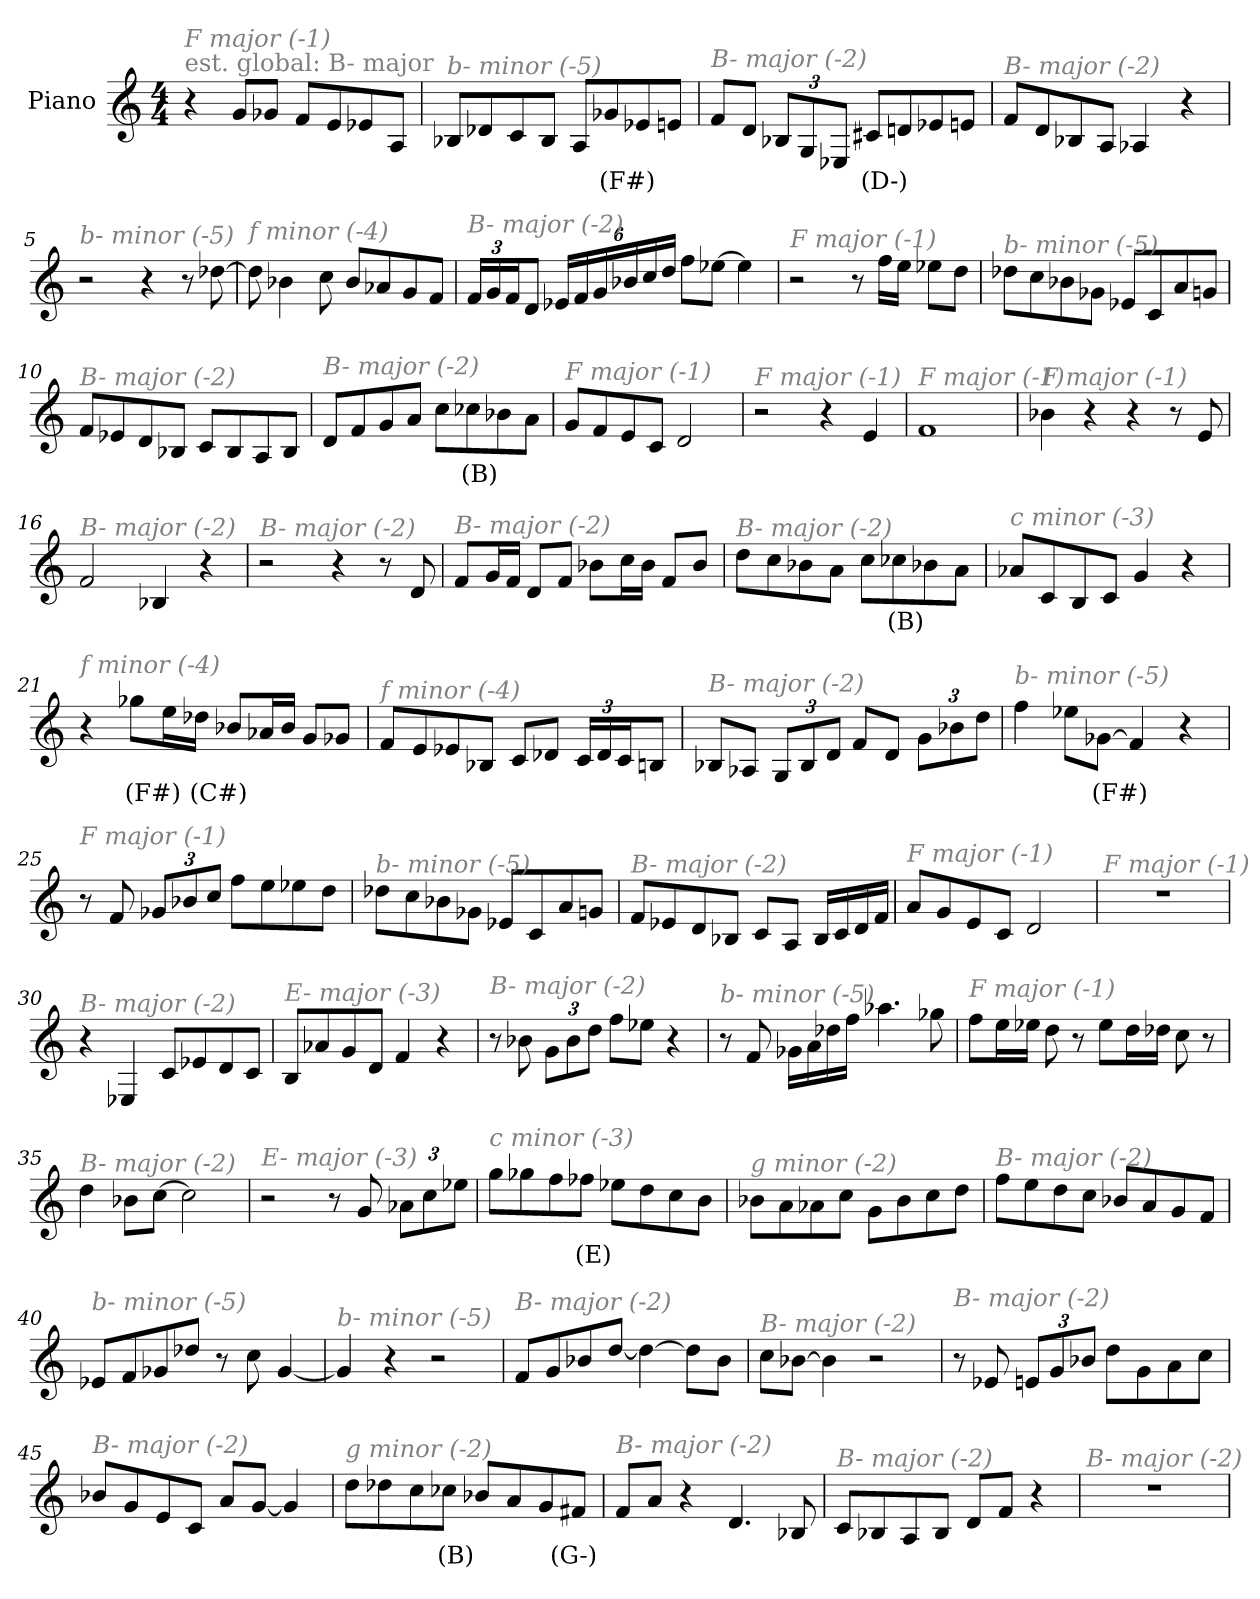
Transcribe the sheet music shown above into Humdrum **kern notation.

**kern	**text
*part1	*part1
*staff1	*staff1
*I"Piano	*
*I'Pno	*
*clefG2	*
*k[]	*
*M4/4	*
*MM236	*
=1	=1
!LO:TX:a:color=#808080:t=est. global&colon; B- major	!
!LO:TX:i:color=#808080:t=F major (-1)	!
4r	.
8g/L	.
8g-X/J	.
8f/L	.
8e/	.
8e-X/	.
8A/J	.
=2	=2
!LO:TX:i:color=#808080:t=b- minor (-5)	!
8B-X/L	.
8d-X/	.
8c/	.
8B-/J	.
8A/L	.
8g-Xi/	(F#)
8e-X/	.
8en/J	.
=3	=3
!LO:TX:i:color=#808080:t=B- major (-2)	!
8f/L	.
8d/J	.
*Xbrackettup	*
12B-X/L	.
12G/	.
12E-X/J	.
8c#Xi/L	(D-)
8dn/	.
8e-X/	.
8en/J	.
=4	=4
!LO:TX:i:color=#808080:t=B- major (-2)	!
8f/L	.
8d/	.
8B-X/	.
8A/J	.
4A-X/	.
4r	.
!!LO:LB:g=z
=5	=5
!LO:TX:i:color=#808080:t=b- minor (-5)	!
2r	.
4r	.
8r	.
[8dd-X\	.
=6	=6
!LO:TX:i:color=#808080:t=f minor (-4)	!
8dd-\]	.
4b-X\	.
8cc\	.
8b-/L	.
8a-X/	.
8g/	.
8f/J	.
=7	=7
!LO:TX:i:color=#808080:t=B- major (-2)	!
24f/LL	.
24g/	.
24f/J	.
8d/J	.
24e-X/LL	.
24f/	.
24g/	.
24b-X/	.
24cc/	.
24dd/JJ	.
8ff\L	.
[8ee-X\J	.
4ee-\]	.
=8	=8
!LO:TX:i:color=#808080:t=F major (-1)	!
2r	.
8r	.
16ff\LL	.
16ee\JJ	.
8ee-X\L	.
8dd\J	.
!!LO:LB:g=z
=9	=9
!LO:TX:i:color=#808080:t=b- minor (-5)	!
8dd-X\L	.
8cc\	.
8b-X\	.
8g-X\J	.
8e-X/L	.
8c/	.
8a/	.
8gn/J	.
=10	=10
!LO:TX:i:color=#808080:t=B- major (-2)	!
8f/L	.
8e-X/	.
8d/	.
8B-X/J	.
8c/L	.
8B-/	.
8A/	.
8B-/J	.
=11	=11
!LO:TX:i:color=#808080:t=B- major (-2)	!
8d/L	.
8f/	.
8g/	.
8a/J	.
8cc\L	.
8cc-Xi\	(B)
8b-X\	.
8a\J	.
=12	=12
!LO:TX:i:color=#808080:t=F major (-1)	!
8g/L	.
8f/	.
8e/	.
8c/J	.
2d/	.
=13	=13
!LO:TX:i:color=#808080:t=F major (-1)	!
2r	.
4r	.
4e/	.
!!LO:LB:g=z
=14	=14
!LO:TX:i:color=#808080:t=F major (-1)	!
1f	.
=15	=15
!LO:TX:i:color=#808080:t=F major (-1)	!
4b-X\	.
4r	.
4r	.
8r	.
8e/	.
=16	=16
!LO:TX:i:color=#808080:t=B- major (-2)	!
2f/	.
4B-X/	.
4r	.
=17	=17
!LO:TX:i:color=#808080:t=B- major (-2)	!
2r	.
4r	.
8r	.
8d/	.
=18	=18
!LO:TX:i:color=#808080:t=B- major (-2)	!
8f/L	.
16g/L	.
16f/JJ	.
8d/L	.
8f/J	.
8b-X\L	.
16cc\L	.
16b-\JJ	.
8f/L	.
8b-/J	.
!!LO:LB:g=z
=19	=19
!LO:TX:i:color=#808080:t=B- major (-2)	!
8dd\L	.
8cc\	.
8b-X\	.
8a\J	.
8cc\L	.
8cc-Xi\	(B)
8b-X\	.
8a\J	.
=20	=20
!LO:TX:i:color=#808080:t=c minor (-3)	!
8a-X/L	.
8c/	.
8B/	.
8c/J	.
4g/	.
4r	.
=21	=21
!LO:TX:i:color=#808080:t=f minor (-4)	!
4r	.
8gg-Xi\L	(F#)
16ee\L	.
16dd-Xi\JJ	(C#)
8b-X/L	.
16a-X/L	.
16b-/JJ	.
8g/L	.
8g-X/J	.
=22	=22
!LO:TX:i:color=#808080:t=f minor (-4)	!
8f/L	.
8e/	.
8e-X/	.
8B-X/J	.
8c/L	.
8d-X/J	.
24c/LL	.
24d-/	.
24c/J	.
8Bn/J	.
!!LO:LB:g=z
=23	=23
!LO:TX:i:color=#808080:t=B- major (-2)	!
8B-X/L	.
8A-X/J	.
12G/L	.
12B-/	.
12d/J	.
8f/L	.
8d/J	.
12g\L	.
12b-X\	.
12dd\J	.
=24	=24
!LO:TX:i:color=#808080:t=b- minor (-5)	!
4ff\	.
8ee-X\L	.
[8g-Xi\J	(F#)
4f#/]	.
4r	.
=25	=25
!LO:TX:i:color=#808080:t=F major (-1)	!
8r	.
8f/	.
12g-X/L	.
12b-X/	.
12cc/J	.
8ff\L	.
8ee\	.
8ee-X\	.
8dd\J	.
=26	=26
!LO:TX:i:color=#808080:t=b- minor (-5)	!
8dd-X\L	.
8cc\	.
8b-X\	.
8g-X\J	.
8e-X/L	.
8c/	.
8a/	.
8gn/J	.
!!LO:LB:g=z
=27	=27
!LO:TX:i:color=#808080:t=B- major (-2)	!
8f/L	.
8e-X/	.
8d/	.
8B-X/J	.
8c/L	.
8A/J	.
16B-/LL	.
16c/	.
16d/	.
16f/JJ	.
=28	=28
!LO:TX:i:color=#808080:t=F major (-1)	!
8a/L	.
8g/	.
8e/	.
8c/J	.
2d/	.
=29	=29
!LO:TX:i:color=#808080:t=F major (-1)	!
1r	.
=30	=30
!LO:TX:i:color=#808080:t=B- major (-2)	!
4r	.
4E-X/	.
8c/L	.
8e-X/	.
8d/	.
8c/J	.
=31	=31
!LO:TX:i:color=#808080:t=E- major (-3)	!
8B/L	.
8a-X/	.
8g/	.
8d/J	.
4f/	.
4r	.
!!LO:LB:g=z
=32	=32
!LO:TX:i:color=#808080:t=B- major (-2)	!
8r	.
8b-X\	.
12g\L	.
12b-\	.
12dd\J	.
8ff\L	.
8ee-X\J	.
4r	.
=33	=33
!LO:TX:i:color=#808080:t=b- minor (-5)	!
8r	.
8f/	.
16g-X\LL	.
16a\	.
16dd-X\	.
16ff\JJ	.
4.aa-X\	.
8gg-X\	.
=34	=34
!LO:TX:i:color=#808080:t=F major (-1)	!
8ff\L	.
16ee\L	.
16ee-X\JJ	.
8dd\	.
8r	.
8ee-\L	.
16dd\L	.
16dd-X\JJ	.
8cc\	.
8r	.
=35	=35
!LO:TX:i:color=#808080:t=B- major (-2)	!
4dd\	.
8b-X\L	.
[8cc\J	.
2cc\]	.
!!LO:LB:g=z
=36	=36
!LO:TX:i:color=#808080:t=E- major (-3)	!
2r	.
8r	.
8g/	.
12a-X\L	.
12cc\	.
12ee-X\J	.
=37	=37
!LO:TX:i:color=#808080:t=c minor (-3)	!
8gg\L	.
8gg-X\	.
8ff\	.
8ff-Xi\J	(E)
8ee-X\L	.
8dd\	.
8cc\	.
8b\J	.
=38	=38
!LO:TX:i:color=#808080:t=g minor (-2)	!
8b-X\L	.
8a\	.
8a-X\	.
8cc\J	.
8g\L	.
8b-\	.
8cc\	.
8dd\J	.
=39	=39
!LO:TX:i:color=#808080:t=B- major (-2)	!
8ff\L	.
8ee\	.
8dd\	.
8cc\J	.
8b-X/L	.
8a/	.
8g/	.
8f/J	.
!!LO:LB:g=z
=40	=40
!LO:TX:i:color=#808080:t=b- minor (-5)	!
8e-X/L	.
8f/	.
8g-X/	.
8dd-X/J	.
8r	.
8cc\	.
[4g-/	.
=41	=41
!LO:TX:i:color=#808080:t=b- minor (-5)	!
4g-/]	.
4r	.
2r	.
=42	=42
!LO:TX:i:color=#808080:t=B- major (-2)	!
8f/L	.
8g/	.
8b-X/	.
[8dd/J	.
4dd\_	.
8dd\L]	.
8b-\J	.
=43	=43
!LO:TX:i:color=#808080:t=B- major (-2)	!
8cc\L	.
[8b-X\J	.
4b-\]	.
2r	.
=44	=44
!LO:TX:i:color=#808080:t=B- major (-2)	!
8r	.
8e-X/	.
12en/L	.
12g/	.
12b-X/J	.
8dd\L	.
8g\	.
8a\	.
8cc\J	.
!!LO:PB:g=z
=45	=45
!LO:TX:i:color=#808080:t=B- major (-2)	!
8b-X/L	.
8g/	.
8e/	.
8c/J	.
8a/L	.
[8g/J	.
4g/]	.
=46	=46
!LO:TX:i:color=#808080:t=g minor (-2)	!
8dd\L	.
8dd-X\	.
8cc\	.
8cc-Xi\J	(B)
8b-X/L	.
8a/	.
8g/	.
8f#Xi/J	(G-)
=47	=47
!LO:TX:i:color=#808080:t=B- major (-2)	!
8f/L	.
8a/J	.
4r	.
4.d/	.
8B-X/	.
=48	=48
!LO:TX:i:color=#808080:t=B- major (-2)	!
8c/L	.
8B-X/	.
8A/	.
8B-/J	.
8d/L	.
8f/J	.
4r	.
=49	=49
!LO:TX:i:color=#808080:t=B- major (-2)	!
1r	.
=	=
*-	*-
